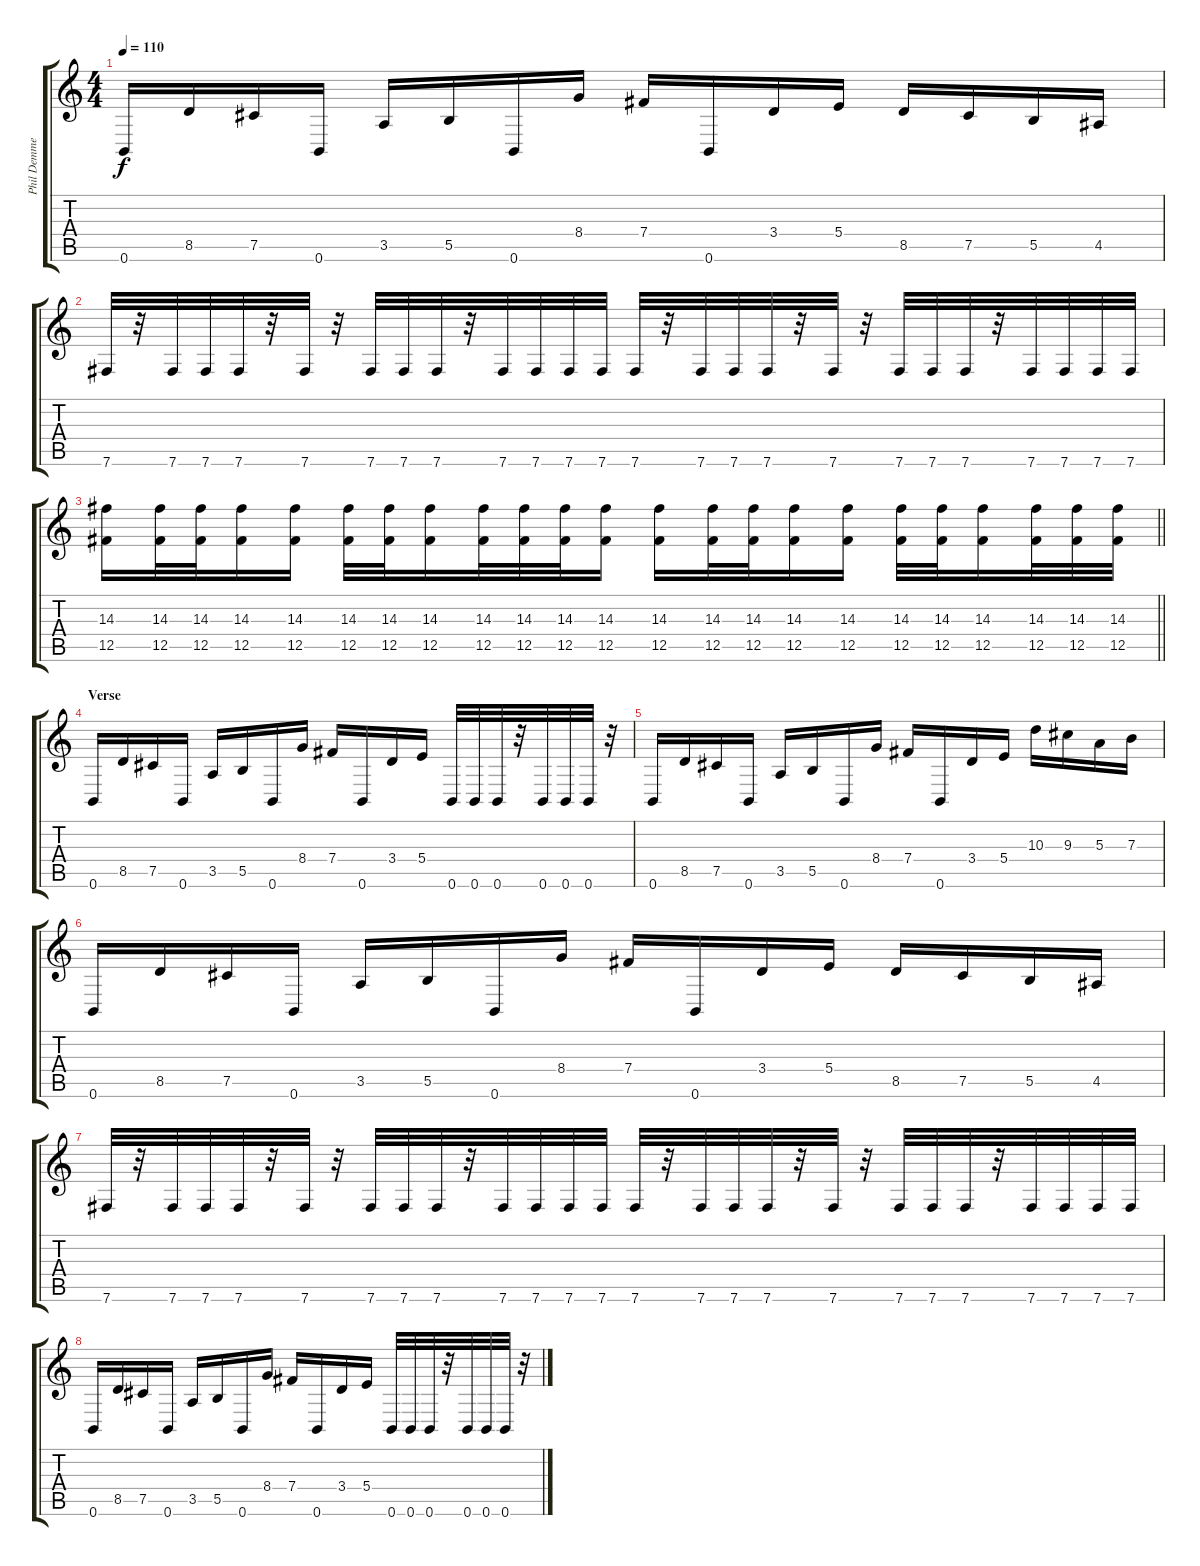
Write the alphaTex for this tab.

\track ("Phil Demmel" "Phil Demme") {instrument distortionguitar}
\staff {score tabs}
\tuning (Db4 Ab3 E3 B2 Gb2 B1) {hide}
\ts (4 4)
\tempo 110
\clef g2
\ks c
0.6.16{dy f} 8.5.16 7.5.16 0.6.16 3.5.16 5.5.16 0.6.16 8.4.16 7.4.16 0.6.16 3.4.16 5.4.16 8.5.16 7.5.16 5.5.16 4.5.16 |
7.6.32 r.32 7.6.32 7.6.32 7.6.32 r.32 7.6.32 r.32 7.6.32 7.6.32 7.6.32 r.32 7.6.32 7.6.32 7.6.32 7.6.32 7.6.32 r.32 7.6.32 7.6.32 7.6.32 r.32 7.6.32 r.32 7.6.32 7.6.32 7.6.32 r.32 7.6.32 7.6.32 7.6.32 7.6.32 |
\barLineRight lightlight
(14.3 12.5).16 (14.3 12.5).32 (14.3 12.5).32 (14.3 12.5).16 (14.3 12.5).16 (14.3 12.5).32 (14.3 12.5).32 (14.3 12.5).16 (14.3 12.5).32 (14.3 12.5).32 (14.3 12.5).32 (14.3 12.5).16 (14.3 12.5).16 (14.3 12.5).32 (14.3 12.5).32 (14.3 12.5).16 (14.3 12.5).16 (14.3 12.5).32 (14.3 12.5).32 (14.3 12.5).16 (14.3 12.5).32 (14.3 12.5).32 (14.3 12.5).32 |
\section ("" "Verse")
0.6.16 8.5.16 7.5.16 0.6.16 3.5.16 5.5.16 0.6.16 8.4.16 7.4.16 0.6.16 3.4.16 5.4.16 0.6.32 0.6.32 0.6.32 r.32 0.6.32 0.6.32 0.6.32 r.32 |
0.6.16 8.5.16 7.5.16 0.6.16 3.5.16 5.5.16 0.6.16 8.4.16 7.4.16 0.6.16 3.4.16 5.4.16 10.3.16 9.3.16 5.3.16 7.3.16 |
0.6.16 8.5.16 7.5.16 0.6.16 3.5.16 5.5.16 0.6.16 8.4.16 7.4.16 0.6.16 3.4.16 5.4.16 8.5.16 7.5.16 5.5.16 4.5.16 |
7.6.32 r.32 7.6.32 7.6.32 7.6.32 r.32 7.6.32 r.32 7.6.32 7.6.32 7.6.32 r.32 7.6.32 7.6.32 7.6.32 7.6.32 7.6.32 r.32 7.6.32 7.6.32 7.6.32 r.32 7.6.32 r.32 7.6.32 7.6.32 7.6.32 r.32 7.6.32 7.6.32 7.6.32 7.6.32 |
0.6.16 8.5.16 7.5.16 0.6.16 3.5.16 5.5.16 0.6.16 8.4.16 7.4.16 0.6.16 3.4.16 5.4.16 0.6.32 0.6.32 0.6.32 r.32 0.6.32 0.6.32 0.6.32 r.32
